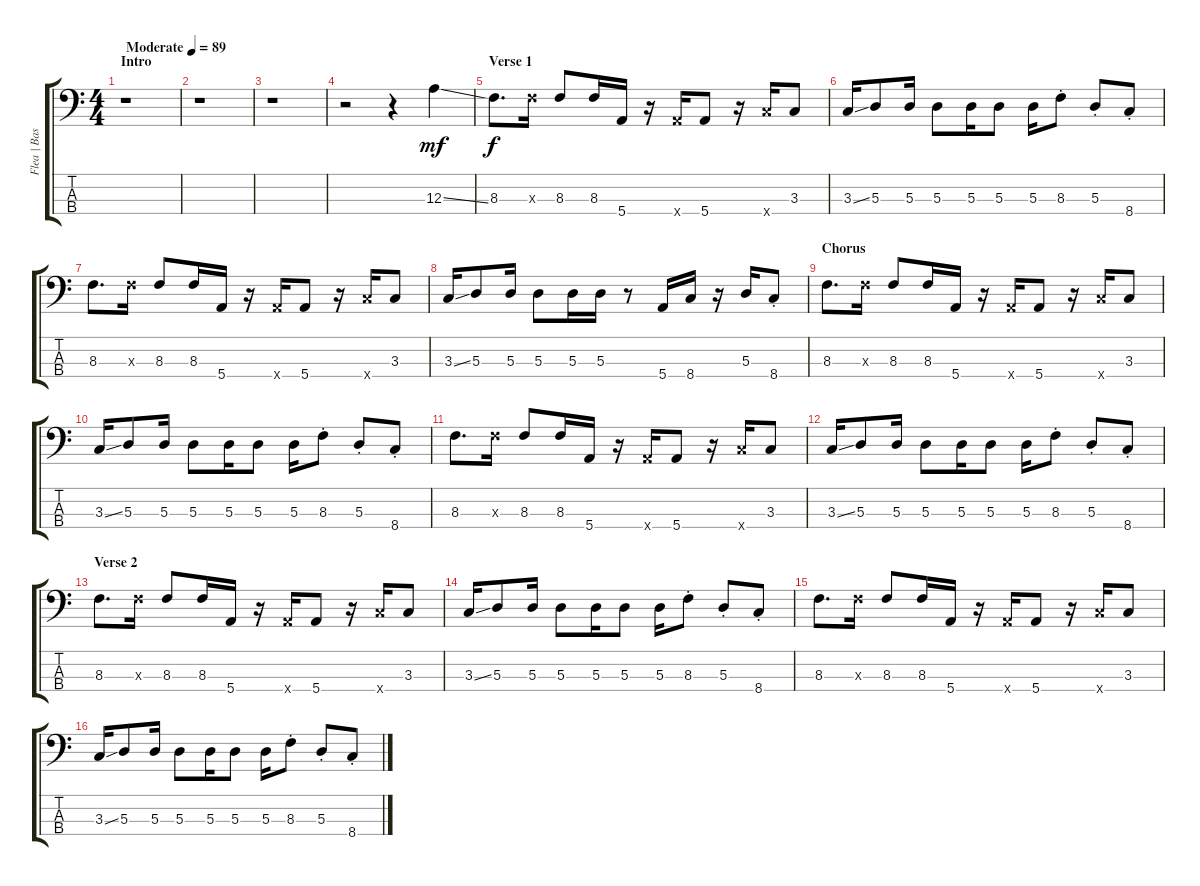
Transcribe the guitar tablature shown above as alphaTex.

\track ("Flea | Bass | Modulus Flea Bass" "Flea | Bas") {instrument electricbassfinger}
\staff {score tabs}
\tuning (G2 D2 A1 E1) {hide}
\ts (4 4)
\section ("" "Intro")
\tempo (89 "Moderate")
\clef f4
\ks c
r.1{dy mf instrument electricbassfinger} |
r.1 |
r.1 |
r.2 r.4 12.3{ss}.4 |
\section ("" "Verse 1")
8.3.8{d dy f} 8.3{x}.16 8.3.8 8.3.16 5.4.16 r.16 5.4{x}.16 5.4.8 r.16 8.4{x}.16 3.3.8 |
3.3{ss}.16 5.3.8 5.3.16 5.3.8 5.3.16 5.3.8 5.3.16 8.3{st}.8 5.3{st}.8 8.4{st}.8 |
8.3.8{d} 8.3{x}.16 8.3.8 8.3.16 5.4.16 r.16 5.4{x}.16 5.4.8 r.16 8.4{x}.16 3.3.8 |
3.3{ss}.16 5.3.8 5.3.16 5.3.8 5.3.16 5.3.16 r.8 5.4.16 8.4.16 r.16 5.3.16 8.4{st}.8 |
\section ("" "Chorus")
8.3.8{d} 8.3{x}.16 8.3.8 8.3.16 5.4.16 r.16 5.4{x}.16 5.4.8 r.16 8.4{x}.16 3.3.8 |
3.3{ss}.16 5.3.8 5.3.16 5.3.8 5.3.16 5.3.8 5.3.16 8.3{st}.8 5.3{st}.8 8.4{st}.8 |
8.3.8{d} 8.3{x}.16 8.3.8 8.3.16 5.4.16 r.16 5.4{x}.16 5.4.8 r.16 8.4{x}.16 3.3.8 |
3.3{ss}.16 5.3.8 5.3.16 5.3.8 5.3.16 5.3.8 5.3.16 8.3{st}.8 5.3{st}.8 8.4{st}.8 |
\section ("" "Verse 2")
8.3.8{d} 8.3{x}.16 8.3.8 8.3.16 5.4.16 r.16 5.4{x}.16 5.4.8 r.16 8.4{x}.16 3.3.8 |
3.3{ss}.16 5.3.8 5.3.16 5.3.8 5.3.16 5.3.8 5.3.16 8.3{st}.8 5.3{st}.8 8.4{st}.8 |
8.3.8{d} 8.3{x}.16 8.3.8 8.3.16 5.4.16 r.16 5.4{x}.16 5.4.8 r.16 8.4{x}.16 3.3.8 |
3.3{ss}.16 5.3.8 5.3.16 5.3.8 5.3.16 5.3.8 5.3.16 8.3{st}.8 5.3{st}.8 8.4{st}.8
